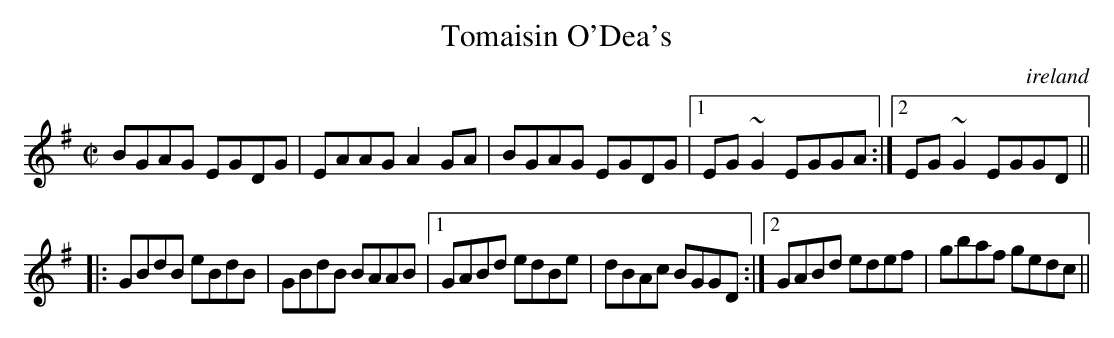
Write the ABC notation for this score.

X:1
T:Tomaisin O'Dea's
O:ireland
M:C|
K:G
BGAG EGDG|EAAG A2GA|BGAG EGDG|1 EG~G2 EGGA:|2 EG~G2 EGGD||
|:GBdB eBdB|GBdB BAAB|1 GABd edBe|dBAc BGGD:|2 GABd edef|gbaf gedc||
